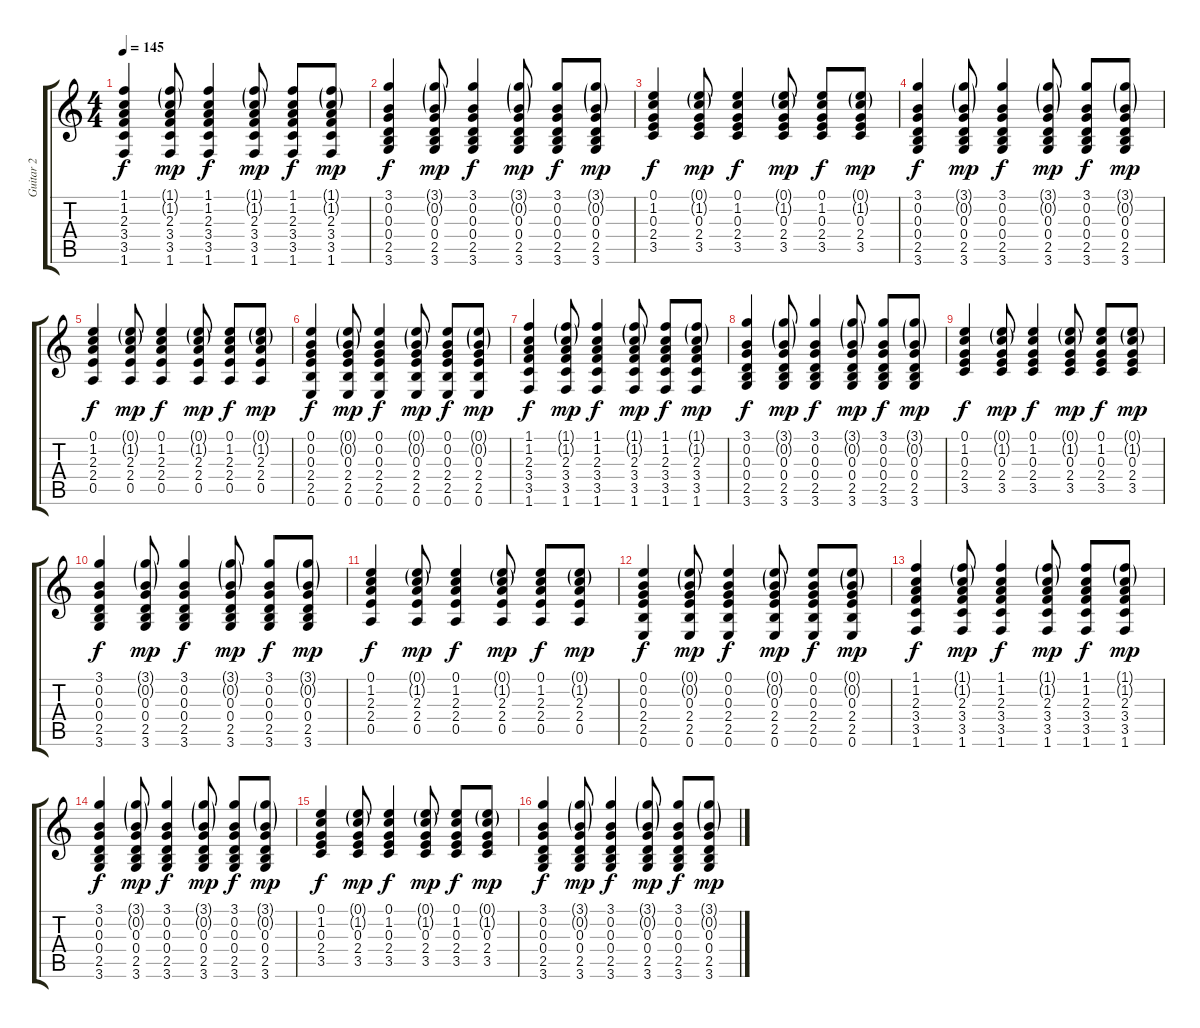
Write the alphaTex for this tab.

\track ("Guitar 2" "Guitar 2") {instrument electricguitarclean}
\staff {score tabs}
\tuning (E4 B3 G3 D3 A2 E2) {hide}
\ts (4 4)
\tempo 145
\clef g2
\ks c
(1.1 1.2 2.3 3.4 3.5 1.6).4{dy f} (1.1{g} 1.2{g} 2.3 3.4 3.5 1.6).8{dy mp} (1.1 1.2 2.3 3.4 3.5 1.6).4{dy f} (1.1{g} 1.2{g} 2.3 3.4 3.5 1.6).8{dy mp} (1.1 1.2 2.3 3.4 3.5 1.6).8{dy f} (1.1{g} 1.2{g} 2.3 3.4 3.5 1.6).8{dy mp} |
(3.1 0.2 0.3 0.4 2.5 3.6).4{dy f} (3.1{g} 0.2{g} 0.3 0.4 2.5 3.6).8{dy mp} (3.1 0.2 0.3 0.4 2.5 3.6).4{dy f} (3.1{g} 0.2{g} 0.3 0.4 2.5 3.6).8{dy mp} (3.1 0.2 0.3 0.4 2.5 3.6).8{dy f} (3.1{g} 0.2{g} 0.3 0.4 2.5 3.6).8{dy mp} |
(0.1 1.2 0.3 2.4 3.5).4{dy f} (0.1{g} 1.2{g} 0.3 2.4 3.5).8{dy mp} (0.1 1.2 0.3 2.4 3.5).4{dy f} (0.1{g} 1.2{g} 0.3 2.4 3.5).8{dy mp} (0.1 1.2 0.3 2.4 3.5).8{dy f} (0.1{g} 1.2{g} 0.3 2.4 3.5).8{dy mp} |
(3.1 0.2 0.3 0.4 2.5 3.6).4{dy f} (3.1{g} 0.2{g} 0.3 0.4 2.5 3.6).8{dy mp} (3.1 0.2 0.3 0.4 2.5 3.6).4{dy f} (3.1{g} 0.2{g} 0.3 0.4 2.5 3.6).8{dy mp} (3.1 0.2 0.3 0.4 2.5 3.6).8{dy f} (3.1{g} 0.2{g} 0.3 0.4 2.5 3.6).8{dy mp} |
(0.1 1.2 2.3 2.4 0.5).4{dy f} (0.1{g} 1.2{g} 2.3 2.4 0.5).8{dy mp} (0.1 1.2 2.3 2.4 0.5).4{dy f} (0.1{g} 1.2{g} 2.3 2.4 0.5).8{dy mp} (0.1 1.2 2.3 2.4 0.5).8{dy f} (0.1{g} 1.2{g} 2.3 2.4 0.5).8{dy mp} |
(0.1 0.2 0.3 2.4 2.5 0.6).4{dy f} (0.1{g} 0.2{g} 0.3 2.4 2.5 0.6).8{dy mp} (0.1 0.2 0.3 2.4 2.5 0.6).4{dy f} (0.1{g} 0.2{g} 0.3 2.4 2.5 0.6).8{dy mp} (0.1 0.2 0.3 2.4 2.5 0.6).8{dy f} (0.1{g} 0.2{g} 0.3 2.4 2.5 0.6).8{dy mp} |
(1.1 1.2 2.3 3.4 3.5 1.6).4{dy f} (1.1{g} 1.2{g} 2.3 3.4 3.5 1.6).8{dy mp} (1.1 1.2 2.3 3.4 3.5 1.6).4{dy f} (1.1{g} 1.2{g} 2.3 3.4 3.5 1.6).8{dy mp} (1.1 1.2 2.3 3.4 3.5 1.6).8{dy f} (1.1{g} 1.2{g} 2.3 3.4 3.5 1.6).8{dy mp} |
(3.1 0.2 0.3 0.4 2.5 3.6).4{dy f} (3.1{g} 0.2{g} 0.3 0.4 2.5 3.6).8{dy mp} (3.1 0.2 0.3 0.4 2.5 3.6).4{dy f} (3.1{g} 0.2{g} 0.3 0.4 2.5 3.6).8{dy mp} (3.1 0.2 0.3 0.4 2.5 3.6).8{dy f} (3.1{g} 0.2{g} 0.3 0.4 2.5 3.6).8{dy mp} |
(0.1 1.2 0.3 2.4 3.5).4{dy f} (0.1{g} 1.2{g} 0.3 2.4 3.5).8{dy mp} (0.1 1.2 0.3 2.4 3.5).4{dy f} (0.1{g} 1.2{g} 0.3 2.4 3.5).8{dy mp} (0.1 1.2 0.3 2.4 3.5).8{dy f} (0.1{g} 1.2{g} 0.3 2.4 3.5).8{dy mp} |
(3.1 0.2 0.3 0.4 2.5 3.6).4{dy f} (3.1{g} 0.2{g} 0.3 0.4 2.5 3.6).8{dy mp} (3.1 0.2 0.3 0.4 2.5 3.6).4{dy f} (3.1{g} 0.2{g} 0.3 0.4 2.5 3.6).8{dy mp} (3.1 0.2 0.3 0.4 2.5 3.6).8{dy f} (3.1{g} 0.2{g} 0.3 0.4 2.5 3.6).8{dy mp} |
(0.1 1.2 2.3 2.4 0.5).4{dy f} (0.1{g} 1.2{g} 2.3 2.4 0.5).8{dy mp} (0.1 1.2 2.3 2.4 0.5).4{dy f} (0.1{g} 1.2{g} 2.3 2.4 0.5).8{dy mp} (0.1 1.2 2.3 2.4 0.5).8{dy f} (0.1{g} 1.2{g} 2.3 2.4 0.5).8{dy mp} |
(0.1 0.2 0.3 2.4 2.5 0.6).4{dy f} (0.1{g} 0.2{g} 0.3 2.4 2.5 0.6).8{dy mp} (0.1 0.2 0.3 2.4 2.5 0.6).4{dy f} (0.1{g} 0.2{g} 0.3 2.4 2.5 0.6).8{dy mp} (0.1 0.2 0.3 2.4 2.5 0.6).8{dy f} (0.1{g} 0.2{g} 0.3 2.4 2.5 0.6).8{dy mp} |
(1.1 1.2 2.3 3.4 3.5 1.6).4{dy f} (1.1{g} 1.2{g} 2.3 3.4 3.5 1.6).8{dy mp} (1.1 1.2 2.3 3.4 3.5 1.6).4{dy f} (1.1{g} 1.2{g} 2.3 3.4 3.5 1.6).8{dy mp} (1.1 1.2 2.3 3.4 3.5 1.6).8{dy f} (1.1{g} 1.2{g} 2.3 3.4 3.5 1.6).8{dy mp} |
(3.1 0.2 0.3 0.4 2.5 3.6).4{dy f} (3.1{g} 0.2{g} 0.3 0.4 2.5 3.6).8{dy mp} (3.1 0.2 0.3 0.4 2.5 3.6).4{dy f} (3.1{g} 0.2{g} 0.3 0.4 2.5 3.6).8{dy mp} (3.1 0.2 0.3 0.4 2.5 3.6).8{dy f} (3.1{g} 0.2{g} 0.3 0.4 2.5 3.6).8{dy mp} |
(0.1 1.2 0.3 2.4 3.5).4{dy f} (0.1{g} 1.2{g} 0.3 2.4 3.5).8{dy mp} (0.1 1.2 0.3 2.4 3.5).4{dy f} (0.1{g} 1.2{g} 0.3 2.4 3.5).8{dy mp} (0.1 1.2 0.3 2.4 3.5).8{dy f} (0.1{g} 1.2{g} 0.3 2.4 3.5).8{dy mp} |
(3.1 0.2 0.3 0.4 2.5 3.6).4{dy f} (3.1{g} 0.2{g} 0.3 0.4 2.5 3.6).8{dy mp} (3.1 0.2 0.3 0.4 2.5 3.6).4{dy f} (3.1{g} 0.2{g} 0.3 0.4 2.5 3.6).8{dy mp} (3.1 0.2 0.3 0.4 2.5 3.6).8{dy f} (3.1{g} 0.2{g} 0.3 0.4 2.5 3.6).8{dy mp}
